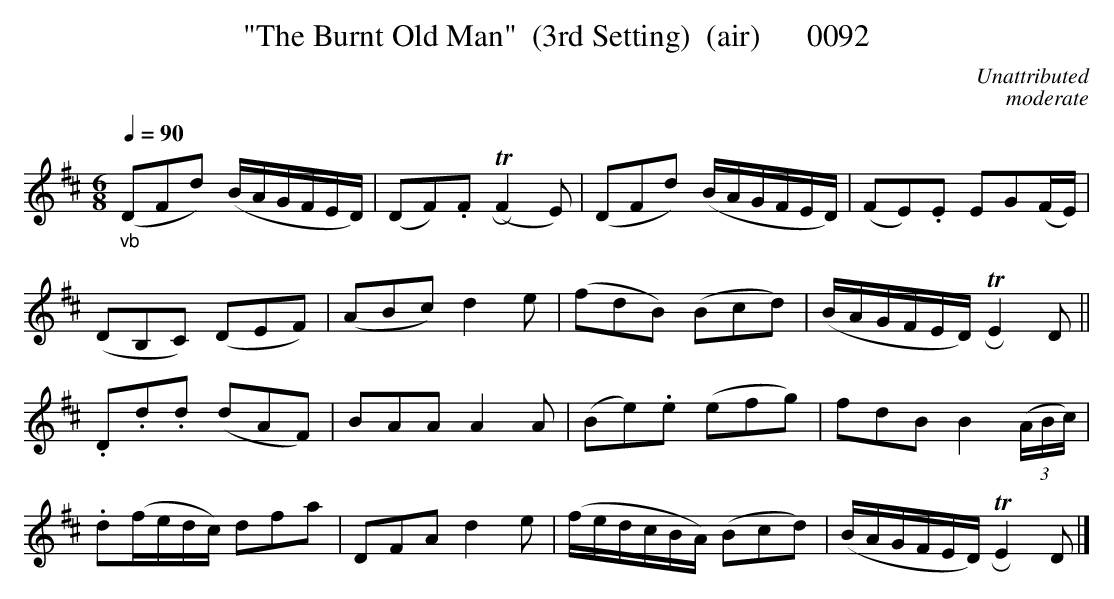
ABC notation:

X:1
T:"The Burnt Old Man"  (3rd Setting)  (air)      0092
C:Unattributed
C:moderate
Q:1/4=90
M:6/8
L:1/8
K:D
"_vb"(DFd) (B/2A/2G/2F/2E/2D/2)|(DF).F (TRF2E)|(DFd) (B/2A/2G/2F/2E/2D/2)|(FE).E EG(F/2E/2)|
(DB,C) (DEF)|(ABc) d2e|(fdB) (Bcd)|(B/2A/2G/2F/2E/2D/2)  TRE2D||
.D.d.d (dAF)|BAA A2A|(Be).e (efg)|fdB B2 (3(A/2B/2c/2)|
.d(f/2e/2d/2c/2) dfa|DFA d2e|(f/2e/2d/2c/2B/2A/2) (Bcd)|(B/2A/2G/2F/2E/2D/2) TRE2D |]
